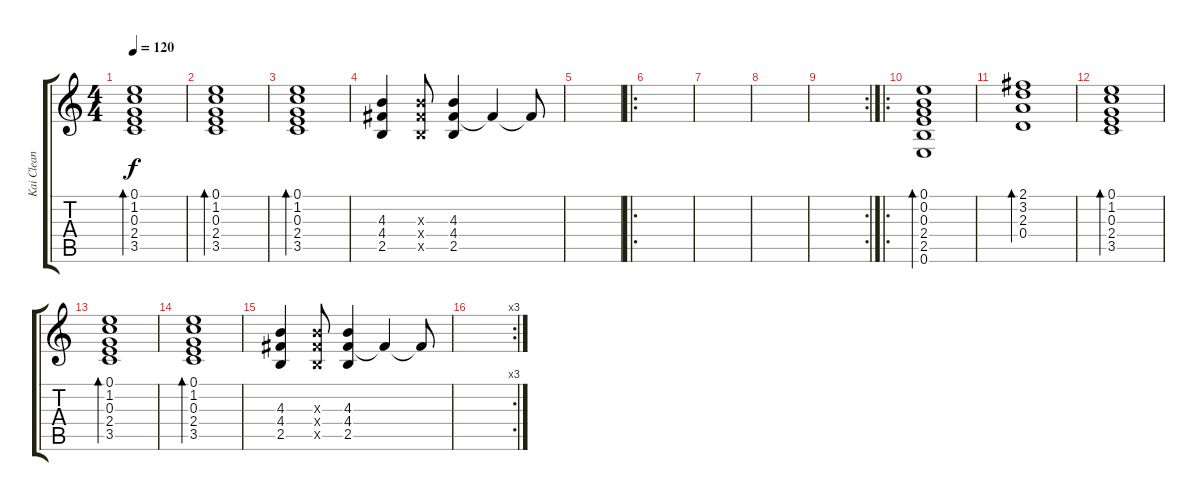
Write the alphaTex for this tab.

\track ("Kai Clean" "Kai Clean") {instrument acousticguitarnylon}
\staff {score tabs}
\tuning (E4 B3 G3 D3 A2 E2) {hide}
\ts (4 4)
\tempo 120
\clef g2
\ks c
(0.1 1.2 0.3 2.4 3.5).1{bd 60 dy f} |
(0.1 1.2 0.3 2.4 3.5).1{bd 60} |
(0.1 1.2 0.3 2.4 3.5).1{bd 60} |
(4.3 4.4 2.5).4 (4.3{x} 4.4{x} 2.5{x}).8 (4.3 4.4 2.5).4 4.4{t}.4 4.4{t}.8 |
|
\ro
|
|
|
\rc 2
|
\ro
(0.1 0.2 0.3 2.4 2.5 0.6).1{bd 60} |
(2.1 3.2 2.3 0.4).1{bd 60} |
(0.1 1.2 0.3 2.4 3.5).1{bd 60} |
(0.1 1.2 0.3 2.4 3.5).1{bd 60} |
(0.1 1.2 0.3 2.4 3.5).1{bd 60} |
(4.3 4.4 2.5).4 (4.3{x} 4.4{x} 2.5{x}).8 (4.3 4.4 2.5).4 4.4{t}.4 4.4{t}.8 |
\rc 3
